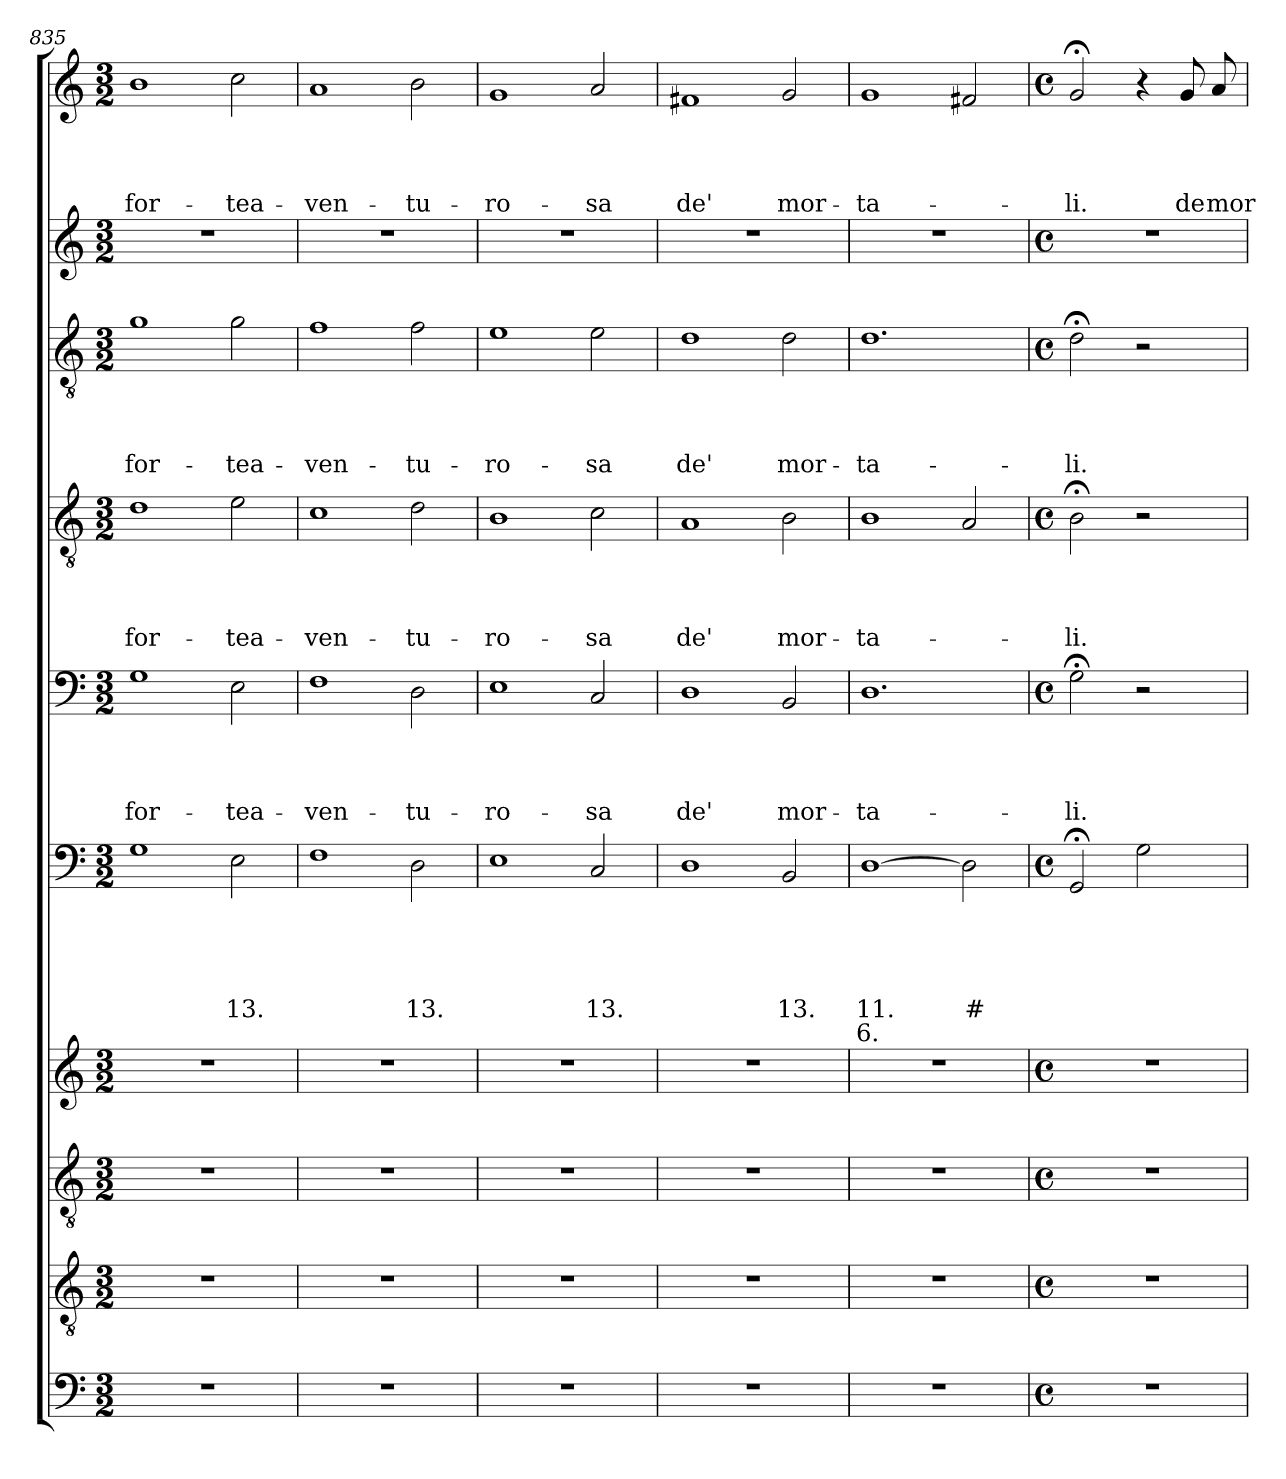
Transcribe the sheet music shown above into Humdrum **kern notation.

**kern	**kern	**kern	**kern	**kern	**text	**text	**text	**text	**text	**text	**kern	**text	**text	**text	**text	**kern	**text	**text	**text	**text	**kern	**text	**text	**text	**text	**kern	**kern	**text	**text	**text	**text
*part10	*part9	*part8	*part7	*part6	*part6	*part6	*part6	*part6	*part6	*part6	*part5	*part5	*part5	*part5	*part5	*part4	*part4	*part4	*part4	*part4	*part3	*part3	*part3	*part3	*part3	*part2	*part1	*part1	*part1	*part1	*part1
*staff10	*staff9	*staff8	*staff7	*staff6	*staff6	*staff6	*staff6	*staff6	*staff6	*staff6	*staff5	*staff5	*staff5	*staff5	*staff5	*staff4	*staff4	*staff4	*staff4	*staff4	*staff3	*staff3	*staff3	*staff3	*staff3	*staff2	*staff1	*staff1	*staff1	*staff1	*staff1
*clefF4	*clefGv2	*clefGv2	*clefG2	*clefF4	*	*	*	*	*	*	*clefF4	*	*	*	*	*clefGv2	*	*	*	*	*clefGv2	*	*	*	*	*clefG2	*clefG2	*	*	*	*
*k[]	*k[]	*k[]	*k[]	*k[]	*	*	*	*	*	*	*k[]	*	*	*	*	*k[]	*	*	*	*	*k[]	*	*	*	*	*k[]	*k[]	*	*	*	*
*C:	*C:	*C:	*C:	*C:	*	*	*	*	*	*	*C:	*	*	*	*	*C:	*	*	*	*	*C:	*	*	*	*	*C:	*C:	*	*	*	*
*M3/2	*M3/2	*M3/2	*M3/2	*M3/2	*	*	*	*	*	*	*M3/2	*	*	*	*	*M3/2	*	*	*	*	*M3/2	*	*	*	*	*M3/2	*M3/2	*	*	*	*
=835	=835	=835	=835	=835	=835	=835	=835	=835	=835	=835	=835	=835	=835	=835	=835	=835	=835	=835	=835	=835	=835	=835	=835	=835	=835	=835	=835	=835	=835	=835	=835
1.r	1.r	1.r	1.r	1G	.	.	.	.	.	.	1G	.	.	.	for-	1d	.	.	.	for-	1g	.	.	.	for-	1.r	1b	.	.	.	for-
.	.	.	.	2E\	.	.	.	.	13.	.	2E\	.	.	.	-tea-	2e\	.	.	.	-tea-	2g\	.	.	.	-tea-	.	2cc\	.	.	.	-tea-
!!LO:LB:g=z
=836	=836	=836	=836	=836	=836	=836	=836	=836	=836	=836	=836	=836	=836	=836	=836	=836	=836	=836	=836	=836	=836	=836	=836	=836	=836	=836	=836	=836	=836	=836	=836
1.r	1.r	1.r	1.r	1F	.	.	.	.	.	.	1F	.	.	.	-ven-	1c	.	.	.	-ven-	1f	.	.	.	-ven-	1.r	1a	.	.	.	-ven-
.	.	.	.	2D\	.	.	.	.	13.	.	2D\	.	.	.	-tu-	2d\	.	.	.	-tu-	2f\	.	.	.	-tu-	.	2b\	.	.	.	-tu-
=837	=837	=837	=837	=837	=837	=837	=837	=837	=837	=837	=837	=837	=837	=837	=837	=837	=837	=837	=837	=837	=837	=837	=837	=837	=837	=837	=837	=837	=837	=837	=837
1.r	1.r	1.r	1.r	1E	.	.	.	.	.	.	1E	.	.	.	-ro-	1B	.	.	.	-ro-	1e	.	.	.	-ro-	1.r	1g	.	.	.	-ro-
.	.	.	.	2C/	.	.	.	.	13.	.	2C/	.	.	.	-sa	2c\	.	.	.	-sa	2e\	.	.	.	-sa	.	2a/	.	.	.	-sa
=838	=838	=838	=838	=838	=838	=838	=838	=838	=838	=838	=838	=838	=838	=838	=838	=838	=838	=838	=838	=838	=838	=838	=838	=838	=838	=838	=838	=838	=838	=838	=838
1.r	1.r	1.r	1.r	1D	.	.	.	.	.	.	1D	.	.	.	de'	1A	.	.	.	de'	1d	.	.	.	de'	1.r	1f#X	.	.	.	de'
.	.	.	.	2BB/	.	.	.	.	13.	.	2BB/	.	.	.	mor-	2B\	.	.	.	mor-	2d\	.	.	.	mor-	.	2g/	.	.	.	mor-
=839	=839	=839	=839	=839	=839	=839	=839	=839	=839	=839	=839	=839	=839	=839	=839	=839	=839	=839	=839	=839	=839	=839	=839	=839	=839	=839	=839	=839	=839	=839	=839
1.r	1.r	1.r	1.r	[1D	.	.	.	.	11.	6.	1.D	.	.	.	-ta-	1B	.	.	.	-ta-	1.d	.	.	.	-ta-	1.r	1g	.	.	.	-ta-
.	.	.	.	2D\]	.	.	.	.	#	.	.	.	.	.	.	2A/	.	.	.	.	.	.	.	.	.	.	2f#X/	.	.	.	.
=840	=840	=840	=840	=840	=840	=840	=840	=840	=840	=840	=840	=840	=840	=840	=840	=840	=840	=840	=840	=840	=840	=840	=840	=840	=840	=840	=840	=840	=840	=840	=840
*M4/4	*M4/4	*M4/4	*M4/4	*M4/4	*	*	*	*	*	*	*M4/4	*	*	*	*	*M4/4	*	*	*	*	*M4/4	*	*	*	*	*M4/4	*M4/4	*	*	*	*
*met(c)	*met(c)	*met(c)	*met(c)	*met(c)	*	*	*	*	*	*	*met(c)	*	*	*	*	*met(c)	*	*	*	*	*met(c)	*	*	*	*	*met(c)	*met(c)	*	*	*	*
1r	1r	1r	1r	2GG;</	.	.	.	.	.	.	2G;<\	.	.	.	-li.	2B;<\	.	.	.	-li.	2d;<\	.	.	.	-li.	1r	2g;</	.	.	.	-li.
.	.	.	.	2G\	.	.	.	.	.	.	2r	.	.	.	.	2r	.	.	.	.	2r	.	.	.	.	.	4r	.	.	.	.
.	.	.	.	.	.	.	.	.	.	.	.	.	.	.	.	.	.	.	.	.	.	.	.	.	.	.	8g/	.	.	.	de
.	.	.	.	.	.	.	.	.	.	.	.	.	.	.	.	.	.	.	.	.	.	.	.	.	.	.	8a/	.	.	.	mor-
=	=	=	=	=	=	=	=	=	=	=	=	=	=	=	=	=	=	=	=	=	=	=	=	=	=	=	=	=	=	=	=
*-	*-	*-	*-	*-	*-	*-	*-	*-	*-	*-	*-	*-	*-	*-	*-	*-	*-	*-	*-	*-	*-	*-	*-	*-	*-	*-	*-	*-	*-	*-	*-
